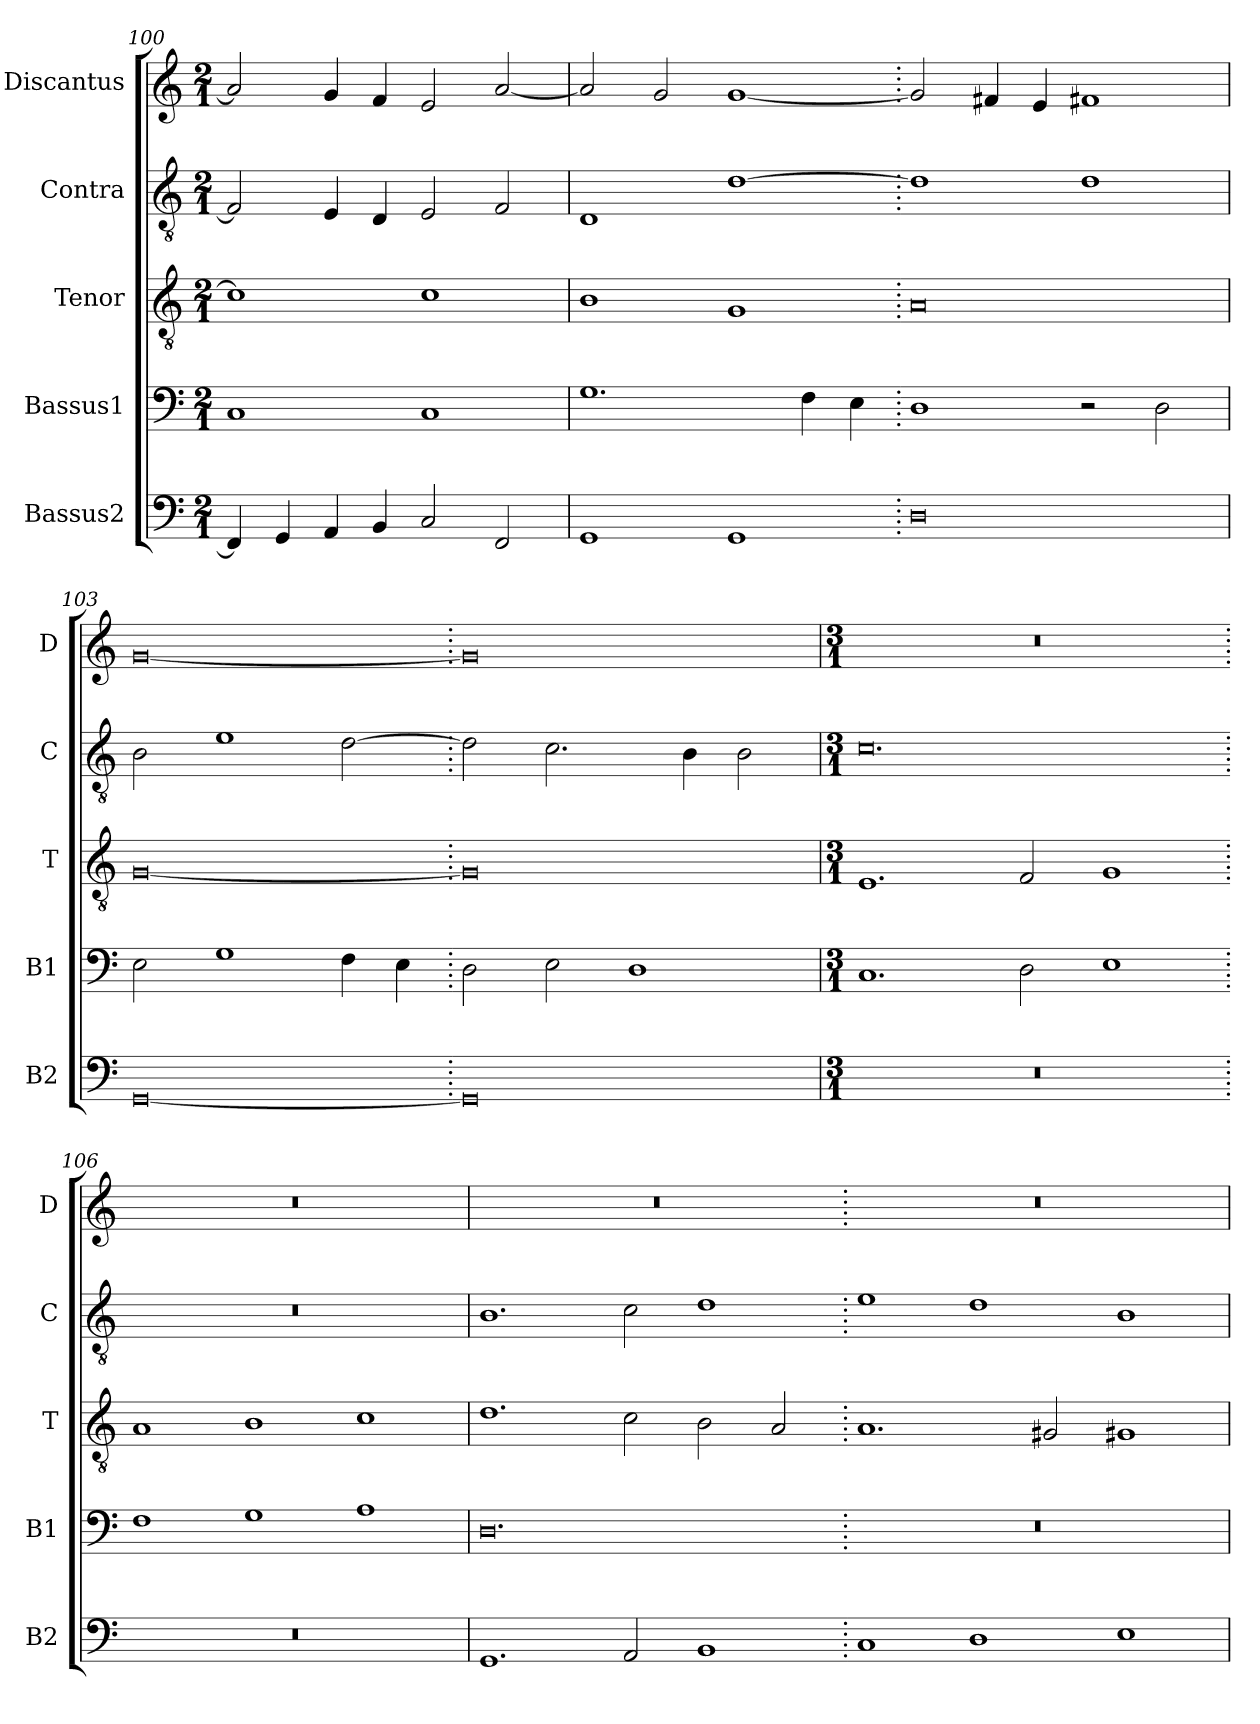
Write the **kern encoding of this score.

**kern	**kern	**kern	**kern	**kern
*part5	*part4	*part3	*part2	*part1
*staff5	*staff4	*staff3	*staff2	*staff1
*I"Bassus2	*I"Bassus1	*I"Tenor	*I"Contra	*I"Discantus
*I'B2	*I'B1	*I'T	*I'C	*I'D
*clefF4	*clefF4	*clefGv2	*clefGv2	*clefG2
*k[]	*k[]	*k[]	*k[]	*k[]
*M2/1	*M2/1	*M2/1	*M2/1	*M2/1
=100	=100	=100	=100	=100
4FF/]	1C	1c]	2F/]	2a/]
4GG/	.	.	.	.
4AA/	.	.	4E/	4g/
4BB/	.	.	4D/	4f/
2C/	1C	1c	2E/	2e/
2FF/	.	.	2F/	[2a/
=101	=101	=101	=101	=101
1GG	1.G	1B	1D	2a/]
.	.	.	.	2g/
1GG	.	1G	[1d	[1g
.	4F\	.	.	.
.	4E\	.	.	.
=102.	=102.	=102.	=102.	=102.
0D	1D	0A	1d]	2g/]
.	.	.	.	4f#X/
.	.	.	.	4e/
.	2r	.	1d	1f#X
.	2D\	.	.	.
=103	=103	=103	=103	=103
[0GG	2E\	[0G	2B\	[0g
.	1G	.	1e	.
.	4F\	.	[2d\	.
.	4E\	.	.	.
=104.	=104.	=104.	=104.	=104.
0GG]	2D\	0G]	2d\]	0g]
.	2E\	.	2.c\	.
.	1D	.	.	.
.	.	.	4B\	.
.	.	.	2B\	.
=105	=105	=105	=105	=105
*M3/1	*M3/1	*M3/1	*M3/1	*M3/1
0.r	1.C	1.E	0.c	0.r
.	2D\	2F/	.	.
.	1E	1G	.	.
=106.	=106.	=106.	=106.	=106.
0.r	1F	1A	0.r	0.r
.	1G	1B	.	.
.	1A	1c	.	.
=107	=107	=107	=107	=107
1.GG	0.D	1.d	1.B	0.r
2AA/	.	2c\	2c\	.
1BB	.	2B\	1d	.
.	.	2A/	.	.
=108.	=108.	=108.	=108.	=108.
1C	0.r	1.A	1e	0.r
1D	.	.	1d	.
.	.	2G#X/	.	.
1E	.	1G#X	1B	.
=	=	=	=	=
*-	*-	*-	*-	*-
